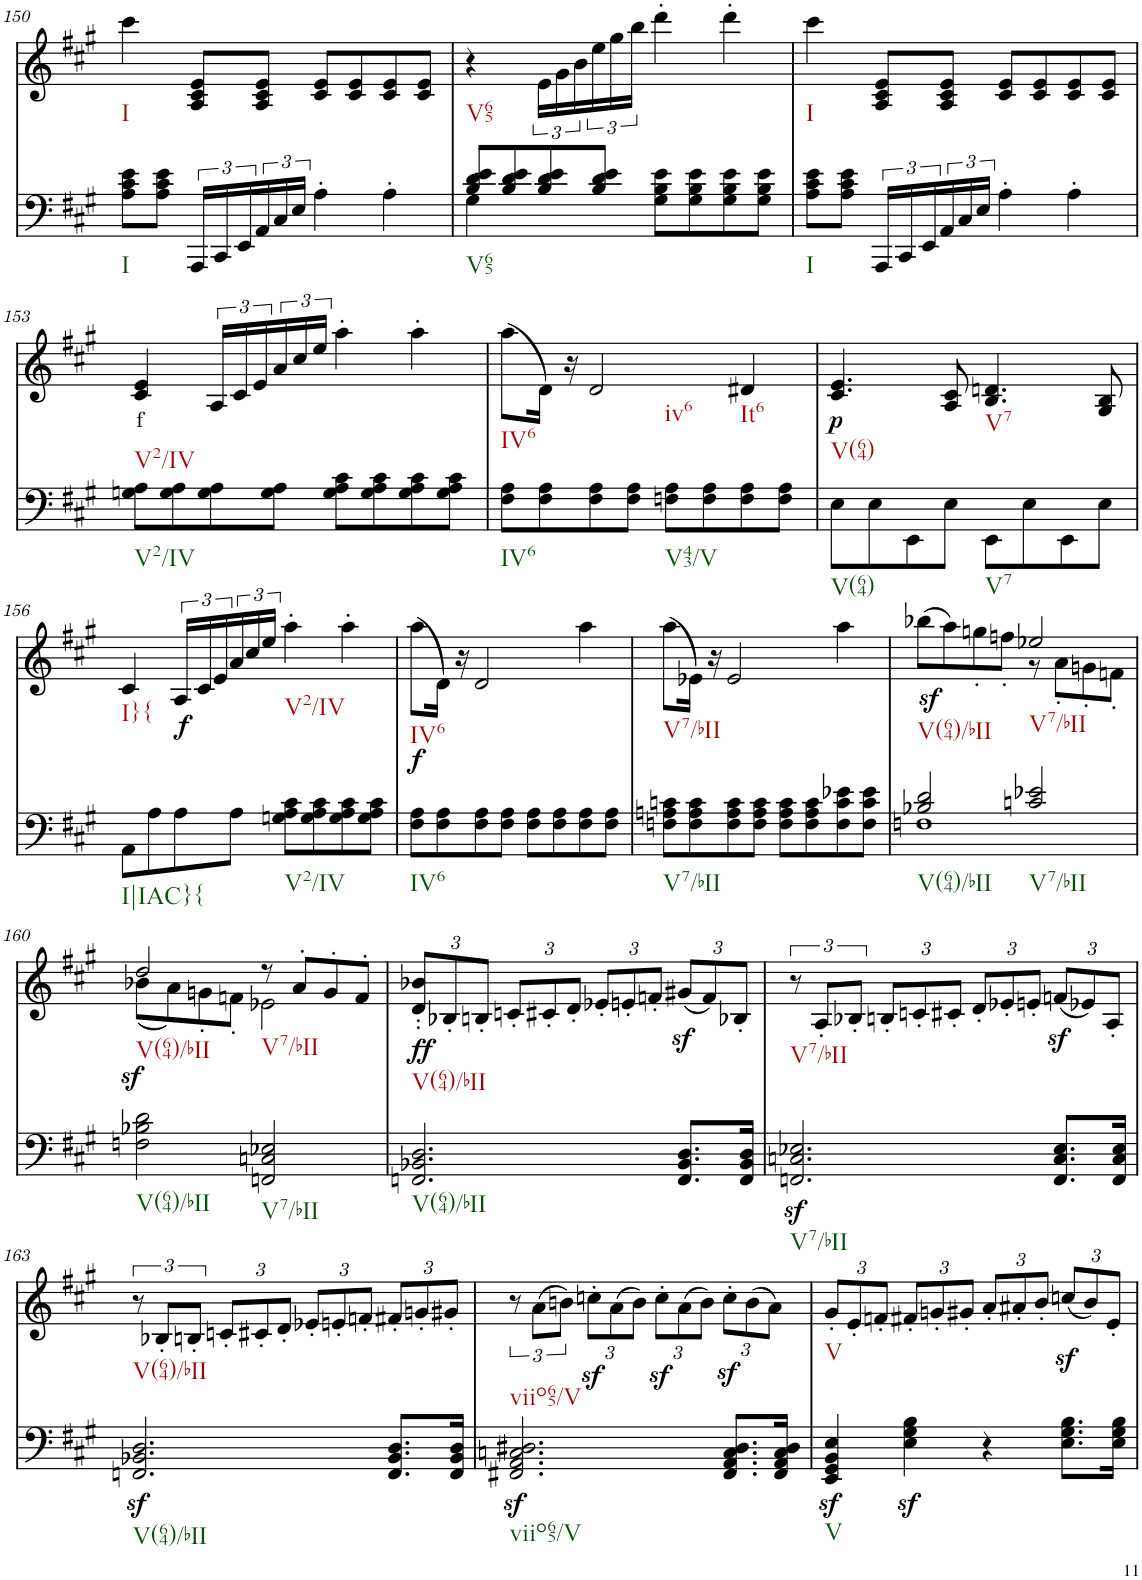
**kern	**dynam	**kern	**text	**dynam
*part2	*part2	*part1	*part1	*part1
*staff2	*staff2	*staff1	*staff1	*staff1
*I"piano	*	*I"piano	*	*
*I'Pno	*	*I'Pno	*	*
!!LO:PB:g=z
*clefF4	*	*clefG2	*	*
*k[f#c#g#]	*	*k[f#c#g#]	*	*
*A:	*	*A:	*	*
*M4/4	*	*M4/4	*	*
=150	=150	=150	=150	=150
8A\ 8c#\ 8e\L	.	4ccc#\	.	.
8A\ 8c#\ 8e\J	.	.	.	.
24AAA/LL	.	8A/ 8c#/ 8e/L	.	.
24CC#/	.	.	.	.
24EE/	.	.	.	.
24AA/	.	8A/ 8c#/ 8e/J	.	.
24C#/	.	.	.	.
24E/JJ	.	.	.	.
4A'\	.	8c#/ 8e/L	.	.
.	.	8c#/ 8e/	.	.
4A'\	.	8c#/ 8e/	.	.
.	.	8c#/ 8e/J	.	.
=151	=151	=151	=151	=151
*^	*	*	*	*
8B/ 8d/ 8e/L	4G#\	.	4r	.	.
8B/ 8d/ 8e/	.	.	.	.	.
8B/ 8d/ 8e/	2.ryy	.	24e\LL	.	.
.	.	.	24g#\	.	.
.	.	.	24b\	.	.
8B/ 8d/ 8e/J	.	.	24ee\	.	.
.	.	.	24gg#\	.	.
.	.	.	24bb\JJ	.	.
8G#\ 8B\ 8e\L	.	.	4ddd'\	.	.
8G#\ 8B\ 8e\	.	.	.	.	.
8G#\ 8B\ 8e\	.	.	4ddd'\	.	.
8G#\ 8B\ 8e\J	.	.	.	.	.
*v	*v	*	*	*	*
=152	=152	=152	=152	=152
8A\ 8c#\ 8e\L	.	4ccc#\	.	.
8A\ 8c#\ 8e\J	.	.	.	.
24AAA/LL	.	8A/ 8c#/ 8e/L	.	.
24CC#/	.	.	.	.
24EE/	.	.	.	.
24AA/	.	8A/ 8c#/ 8e/J	.	.
24C#/	.	.	.	.
24E/JJ	.	.	.	.
4A'\	.	8c#/ 8e/L	.	.
.	.	8c#/ 8e/	.	.
4A'\	.	8c#/ 8e/	.	.
.	.	8c#/ 8e/J	.	.
!!LO:LB:g=z
=153	=153	=153	=153	=153
!	!	!	!LO:LY:b	!
8Gn\ 8A\L	.	4c#/ 4e/	f	.
8G\ 8A\	.	.	.	.
8G\ 8A\	.	24A/LL	.	.
.	.	24c#/	.	.
.	.	24e/	.	.
8G\ 8A\J	.	24a/	.	.
.	.	24cc#/	.	.
.	.	24ee/JJ	.	.
8G\ 8A\ 8c#\L	.	4aa'\	.	.
8G\ 8A\ 8c#\	.	.	.	.
8G\ 8A\ 8c#\	.	4aa'\	.	.
8G\ 8A\ 8c#\J	.	.	.	.
=154	=154	=154	=154	=154
8F#\ 8A\L	.	(8aa\L	.	.
8F#\ 8A\	.	16d\Jk)	.	.
.	.	16r	.	.
8F#\ 8A\	.	2d/	.	.
8F#\ 8A\J	.	.	.	.
8Fn\ 8A\L	.	.	.	.
8F\ 8A\	.	.	.	.
8F\ 8A\	.	4d#X/	.	.
8F\ 8A\J	.	.	.	.
=155	=155	=155	=155	=155
!	!	!	!	!LO:DY:b
8E\L	.	4.c#/ 4.e/	.	p
8E\	.	.	.	.
8EE\	.	.	.	.
8E\J	.	8A/ 8c#/	.	.
8EE\L	.	4.B/ 4.dn/	.	.
8E\	.	.	.	.
8EE\	.	.	.	.
8E\J	.	8G#/ 8B/	.	.
!!LO:LB:g=z
=156	=156	=156	=156	=156
8AA\L	.	4c#/	.	.
8A\	.	.	.	.
!	!	!	!	!LO:DY:b
8A\	.	24A/LL	.	f
.	.	24c#/	.	.
.	.	24e/	.	.
8A\J	.	24a/	.	.
.	.	24cc#/	.	.
.	.	24ee/JJ	.	.
8Gn\ 8A\ 8c#\L	.	4aa'\	.	.
8G\ 8A\ 8c#\	.	.	.	.
8G\ 8A\ 8c#\	.	4aa'\	.	.
8G\ 8A\ 8c#\J	.	.	.	.
=157	=157	=157	=157	=157
!	!LO:DY:a	!	!	!
8F#\ 8A\L	f	(8aa\L	.	.
8F#\ 8A\	.	16d\Jk)	.	.
.	.	16r	.	.
8F#\ 8A\	.	2d/	.	.
8F#\ 8A\J	.	.	.	.
8F#\ 8A\L	.	.	.	.
8F#\ 8A\	.	.	.	.
8F#\ 8A\	.	4aa\	.	.
8F#\ 8A\J	.	.	.	.
=158	=158	=158	=158	=158
8Fn\ 8An\ 8cn\L	.	(8aa\L	.	.
8F\ 8A\ 8c\	.	16e-X\Jk)	.	.
.	.	16r	.	.
8F\ 8A\ 8c\	.	2e-/	.	.
8F\ 8A\ 8c\J	.	.	.	.
8F\ 8A\ 8c\L	.	.	.	.
8F\ 8A\ 8c\	.	.	.	.
8F\ 8c\ 8e-X\	.	4aa\	.	.
8F\ 8c\ 8e-\J	.	.	.	.
=159	=159	=159	=159	=159
*^	*	*^	*	*
!	!	!	!	!	!	!LO:DY:b
2B-X/ 2d/	1Fn	.	2ryy	(>8bb-X\L	.	sf
.	.	.	.	8aa\)	.	.
.	.	.	.	8ggn'\	.	.
.	.	.	.	8ffn'\J	.	.
2cn/ 2e-X/	.	.	2ee-X/	8r	.	.
.	.	.	.	8a'\L	.	.
.	.	.	.	8gn'\	.	.
.	.	.	.	8fn'\J	.	.
*v	*v	*	*	*	*	*
!!LO:LB:g=z	!!
=160	=160	=160	=160	=160	=160
2Fn\z> 2B-X\z> 2d\z>	.	2dd/	(8b-X\L	.	.
.	.	.	8a\)	.	.
.	.	.	8gn'\	.	.
.	.	.	8fn'\J	.	.
2FFn/ 2Cn/ 2E-X/	.	8r	2e-X\	.	.
.	.	8a'/L	.	.	.
.	.	8g'/	.	.	.
.	.	8f'/J	.	.	.
*	*	*v	*v	*	*
=161	=161	=161	=161	=161
*	*	*Xbrackettup	*	*
!	!	!	!	!LO:DY:b
2.FFn/ 2.BB-X/ 2.D/	.	12d/' 12b-X/'L	.	ff
.	.	12B-X'/	.	.
.	.	12Bn'/J	.	.
.	.	12cn'/L	.	.
.	.	12c#X'/	.	.
.	.	12d'/J	.	.
.	.	12e-X'/L	.	.
.	.	12en'/	.	.
.	.	12fn'/J	.	.
8.FF/ 8.BB-/ 8.D/L	.	(12g#Xz</L	.	.
.	.	12f/)	.	.
.	.	12B-X'/J	.	.
16FF/ 16BB-/ 16D/Jk	.	.	.	.
=162	=162	=162	=162	=162
*	*	*brackettup	*	*
2.FFn/z< 2.Cn/z< 2.E-X/z<	.	12r	.	.
.	.	12A'/L	.	.
.	.	12B-X'/J	.	.
*	*	*Xbrackettup	*	*
.	.	12Bn'/L	.	.
.	.	12cn'/	.	.
.	.	12c#X'/J	.	.
.	.	12d'/L	.	.
.	.	12e-X'/	.	.
.	.	12en'/J	.	.
8.FF/ 8.C/ 8.E-/L	.	(12fnz</L	.	.
.	.	12e-X/)	.	.
.	.	12A'/J	.	.
16FF/ 16C/ 16E-/Jk	.	.	.	.
!!LO:LB:g=z
=163	=163	=163	=163	=163
*	*	*brackettup	*	*
2.FFn/z< 2.BB-X/z< 2.D/z<	.	12r	.	.
.	.	12B-X'/L	.	.
.	.	12Bn'/J	.	.
*	*	*Xbrackettup	*	*
.	.	12cn'/L	.	.
.	.	12c#X'/	.	.
.	.	12d'/J	.	.
.	.	12e-X'/L	.	.
.	.	12en'/	.	.
.	.	12fn'/J	.	.
8.FF/ 8.BB-/ 8.D/L	.	12f#X'/L	.	.
.	.	12gn'/	.	.
.	.	12g#X'/J	.	.
16FF/ 16BB-/ 16D/Jk	.	.	.	.
=164	=164	=164	=164	=164
*	*	*brackettup	*	*
2.FF#X/z< 2.AA/z< 2.Cn/z< 2.D#X/z<	.	12r	.	.
.	.	(12a\L	.	.
.	.	12bn\J)	.	.
*	*	*Xbrackettup	*	*
.	.	12ccnz<'\L	.	.
.	.	(12a\	.	.
.	.	12b\J)	.	.
.	.	12ccz<'\L	.	.
.	.	(12a\	.	.
.	.	12b\J)	.	.
8.FF#/ 8.AA/ 8.C/ 8.D#/L	.	12ccz<'\L	.	.
.	.	(12b\	.	.
.	.	12a\J)	.	.
16FF#/ 16AA/ 16C/ 16D#/Jk	.	.	.	.
=165	=165	=165	=165	=165
4EE/z< 4GG#/z< 4BB/z< 4E/z<	.	12g#'/L	.	.
.	.	12e'/	.	.
.	.	12fn'/J	.	.
4E\z< 4G#\z< 4B\z<	.	12f#X'/L	.	.
.	.	12gn'/	.	.
.	.	12g#X'/J	.	.
4r	.	12a'/L	.	.
.	.	12a#X'/	.	.
.	.	12b'/J	.	.
8.E\ 8.G#\ 8.B\L	.	(12ccnz</L	.	.
.	.	12b/)	.	.
.	.	12e'/J	.	.
16E\ 16G#\ 16B\Jk	.	.	.	.
=	=	=	=	=
*-	*-	*-	*-	*-
